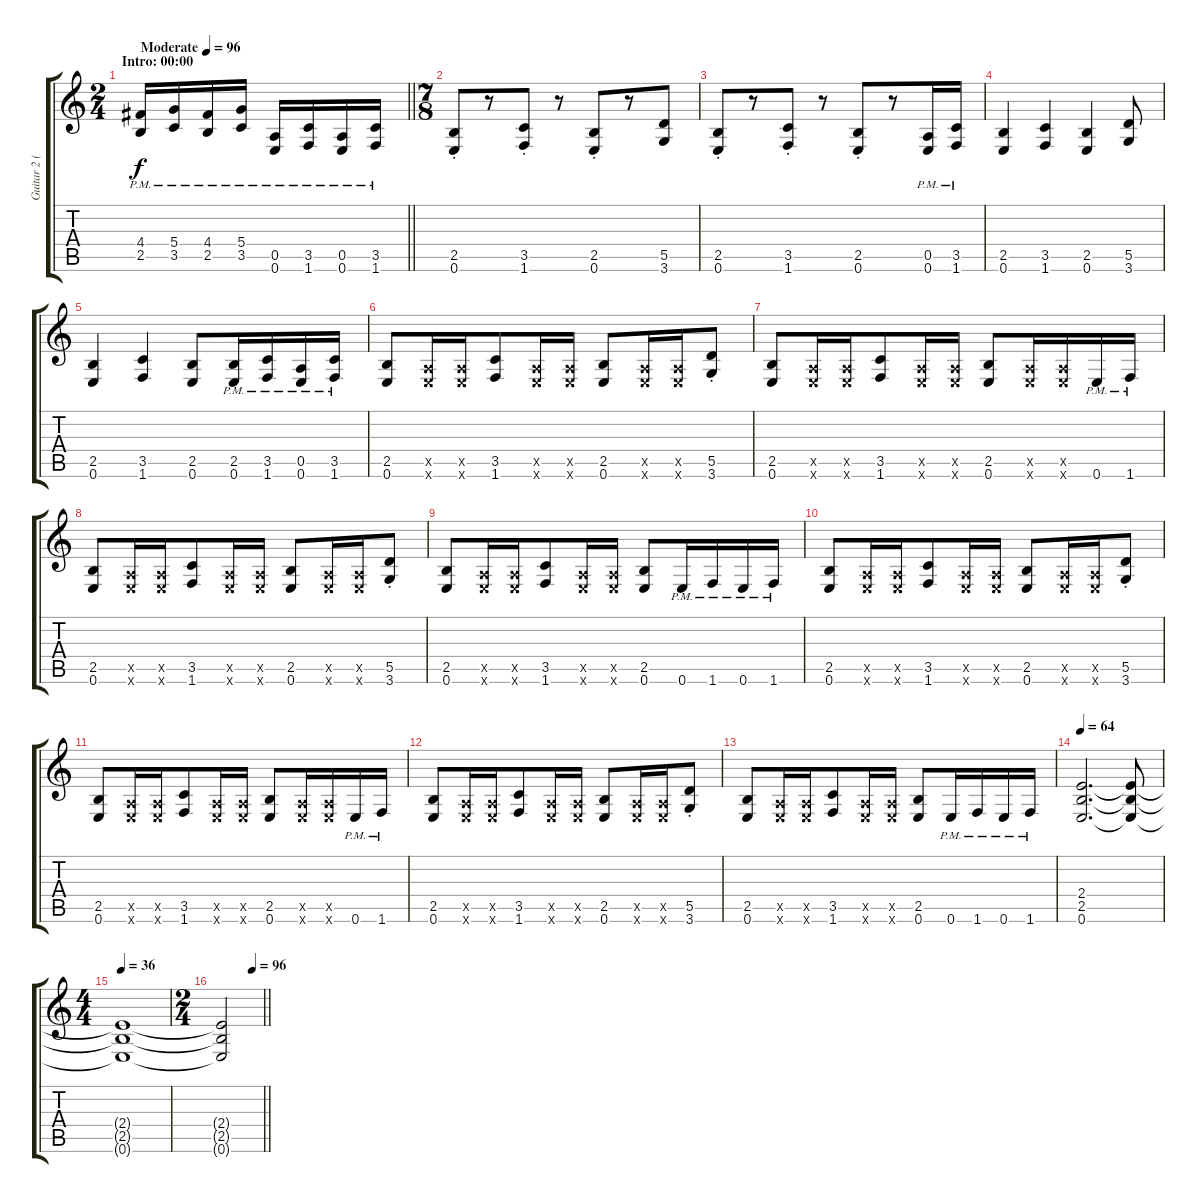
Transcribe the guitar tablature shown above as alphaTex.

\track ("Guitar 2 (Distortion)" "Guitar 2 (") {instrument distortionguitar}
\staff {score tabs}
\tuning (E4 B3 G3 D3 A2 E2) {hide}
\ts (2 4)
\section ("" "Intro: 00:00")
\tempo (96 "Moderate")
\clef g2
\barLineRight lightlight
\ks c
(4.4{pm} 2.5{pm}).16{dy f instrument distortionguitar} (5.4{pm} 3.5{pm}).16 (4.4{pm} 2.5{pm}).16 (5.4{pm} 3.5{pm}).16 (0.5{pm} 0.6{pm}).16 (3.5{pm} 1.6{pm}).16 (0.5{pm} 0.6{pm}).16 (3.5{pm} 1.6{pm}).16 |
\ts (7 8)
(2.5{st} 0.6{st}).8 r.8 (3.5{st} 1.6{st}).8 r.8 (2.5{st} 0.6{st}).8 r.8 (5.5 3.6).8 |
(2.5{st} 0.6{st}).8 r.8 (3.5{st} 1.6{st}).8 r.8 (2.5{st} 0.6{st}).8 r.8 (0.5{pm} 0.6{pm}).16 (3.5{pm} 1.6{pm}).16 |
(2.5 0.6).4 (3.5 1.6).4 (2.5 0.6).4 (5.5 3.6).8 |
(2.5 0.6).4 (3.5 1.6).4 (2.5 0.6).8 (2.5{pm} 0.6{pm}).16 (3.5{pm} 1.6{pm}).16 (0.5{pm} 0.6{pm}).16 (3.5{pm} 1.6{pm}).16 |
(2.5 0.6).8 (0.5{x} 0.6{x}).16 (0.5{x} 0.6{x}).16 (3.5 1.6).8 (0.5{x} 0.6{x}).16 (0.5{x} 0.6{x}).16 (2.5 0.6).8 (0.5{x} 0.6{x}).16 (0.5{x} 0.6{x}).16 (5.5{st} 3.6{st}).8 |
(2.5 0.6).8 (0.5{x} 0.6{x}).16 (0.5{x} 0.6{x}).16 (3.5 1.6).8 (0.5{x} 0.6{x}).16 (0.5{x} 0.6{x}).16 (2.5 0.6).8 (0.5{x} 0.6{x}).16 (0.5{x} 0.6{x}).16 0.6{pm}.16 1.6{pm}.16 |
(2.5 0.6).8 (0.5{x} 0.6{x}).16 (0.5{x} 0.6{x}).16 (3.5 1.6).8 (0.5{x} 0.6{x}).16 (0.5{x} 0.6{x}).16 (2.5 0.6).8 (0.5{x} 0.6{x}).16 (0.5{x} 0.6{x}).16 (5.5{st} 3.6{st}).8 |
(2.5 0.6).8 (0.5{x} 0.6{x}).16 (0.5{x} 0.6{x}).16 (3.5 1.6).8 (0.5{x} 0.6{x}).16 (0.5{x} 0.6{x}).16 (2.5 0.6).8 0.6{pm}.16 1.6{pm}.16 0.6{pm}.16 1.6{pm}.16 |
(2.5 0.6).8 (0.5{x} 0.6{x}).16 (0.5{x} 0.6{x}).16 (3.5 1.6).8 (0.5{x} 0.6{x}).16 (0.5{x} 0.6{x}).16 (2.5 0.6).8 (0.5{x} 0.6{x}).16 (0.5{x} 0.6{x}).16 (5.5{st} 3.6{st}).8 |
(2.5 0.6).8 (0.5{x} 0.6{x}).16 (0.5{x} 0.6{x}).16 (3.5 1.6).8 (0.5{x} 0.6{x}).16 (0.5{x} 0.6{x}).16 (2.5 0.6).8 (0.5{x} 0.6{x}).16 (0.5{x} 0.6{x}).16 0.6{pm}.16 1.6{pm}.16 |
(2.5 0.6).8 (0.5{x} 0.6{x}).16 (0.5{x} 0.6{x}).16 (3.5 1.6).8 (0.5{x} 0.6{x}).16 (0.5{x} 0.6{x}).16 (2.5 0.6).8 (0.5{x} 0.6{x}).16 (0.5{x} 0.6{x}).16 (5.5{st} 3.6{st}).8 |
(2.5 0.6).8 (0.5{x} 0.6{x}).16 (0.5{x} 0.6{x}).16 (3.5 1.6).8 (0.5{x} 0.6{x}).16 (0.5{x} 0.6{x}).16 (2.5 0.6).8 0.6{pm}.16 1.6{pm}.16 0.6{pm}.16 1.6{pm}.16 |
\tempo 64
(2.4 2.5 0.6).2{d volume 4} (2.4{t} 2.5{t} 0.6{t}).8 |
\ts (4 4)
\tempo 36
(2.4{t} 2.5{t} 0.6{t}).1 |
\ts (2 4)
\tempo (96 0.75)
\barLineRight lightlight
(2.4{t} 2.5{t} 0.6{t}).2
